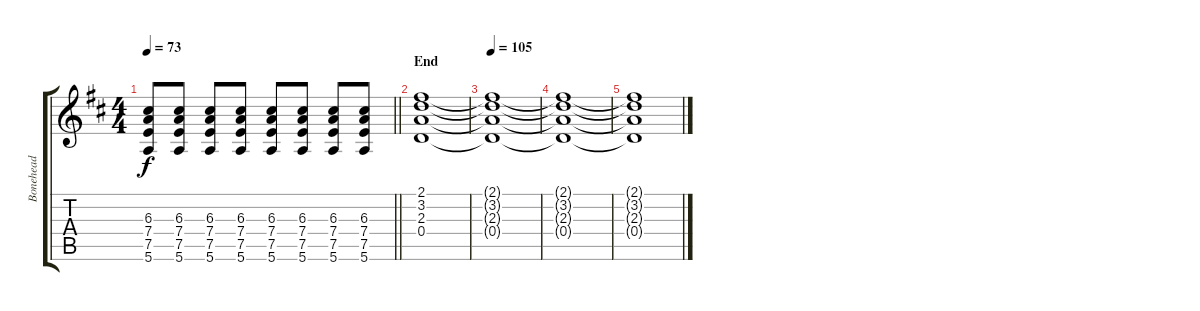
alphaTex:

\track ("Bonehead" "Bonehead") {instrument overdrivenguitar}
\staff {score tabs}
\tuning (E4 B3 G3 D3 A2 E2) {hide}
\ts (4 4)
\tempo 73
\clef g2
\barLineRight lightlight
\ks d
(6.3 7.4 7.5 5.6).8{dy f} (6.3 7.4 7.5 5.6).8 (6.3 7.4 7.5 5.6).8 (6.3 7.4 7.5 5.6).8 (6.3 7.4 7.5 5.6).8 (6.3 7.4 7.5 5.6).8 (6.3 7.4 7.5 5.6).8 (6.3 7.4 7.5 5.6).8 |
\section ("" "End")
(2.1 3.2 2.3 0.4).1{volume 0} |
\tempo 105
(2.1{t} 3.2{t} 2.3{t} 0.4{t}).1 |
(2.1{t} 3.2{t} 2.3{t} 0.4{t}).1 |
(2.1{t} 3.2{t} 2.3{t} 0.4{t}).1
